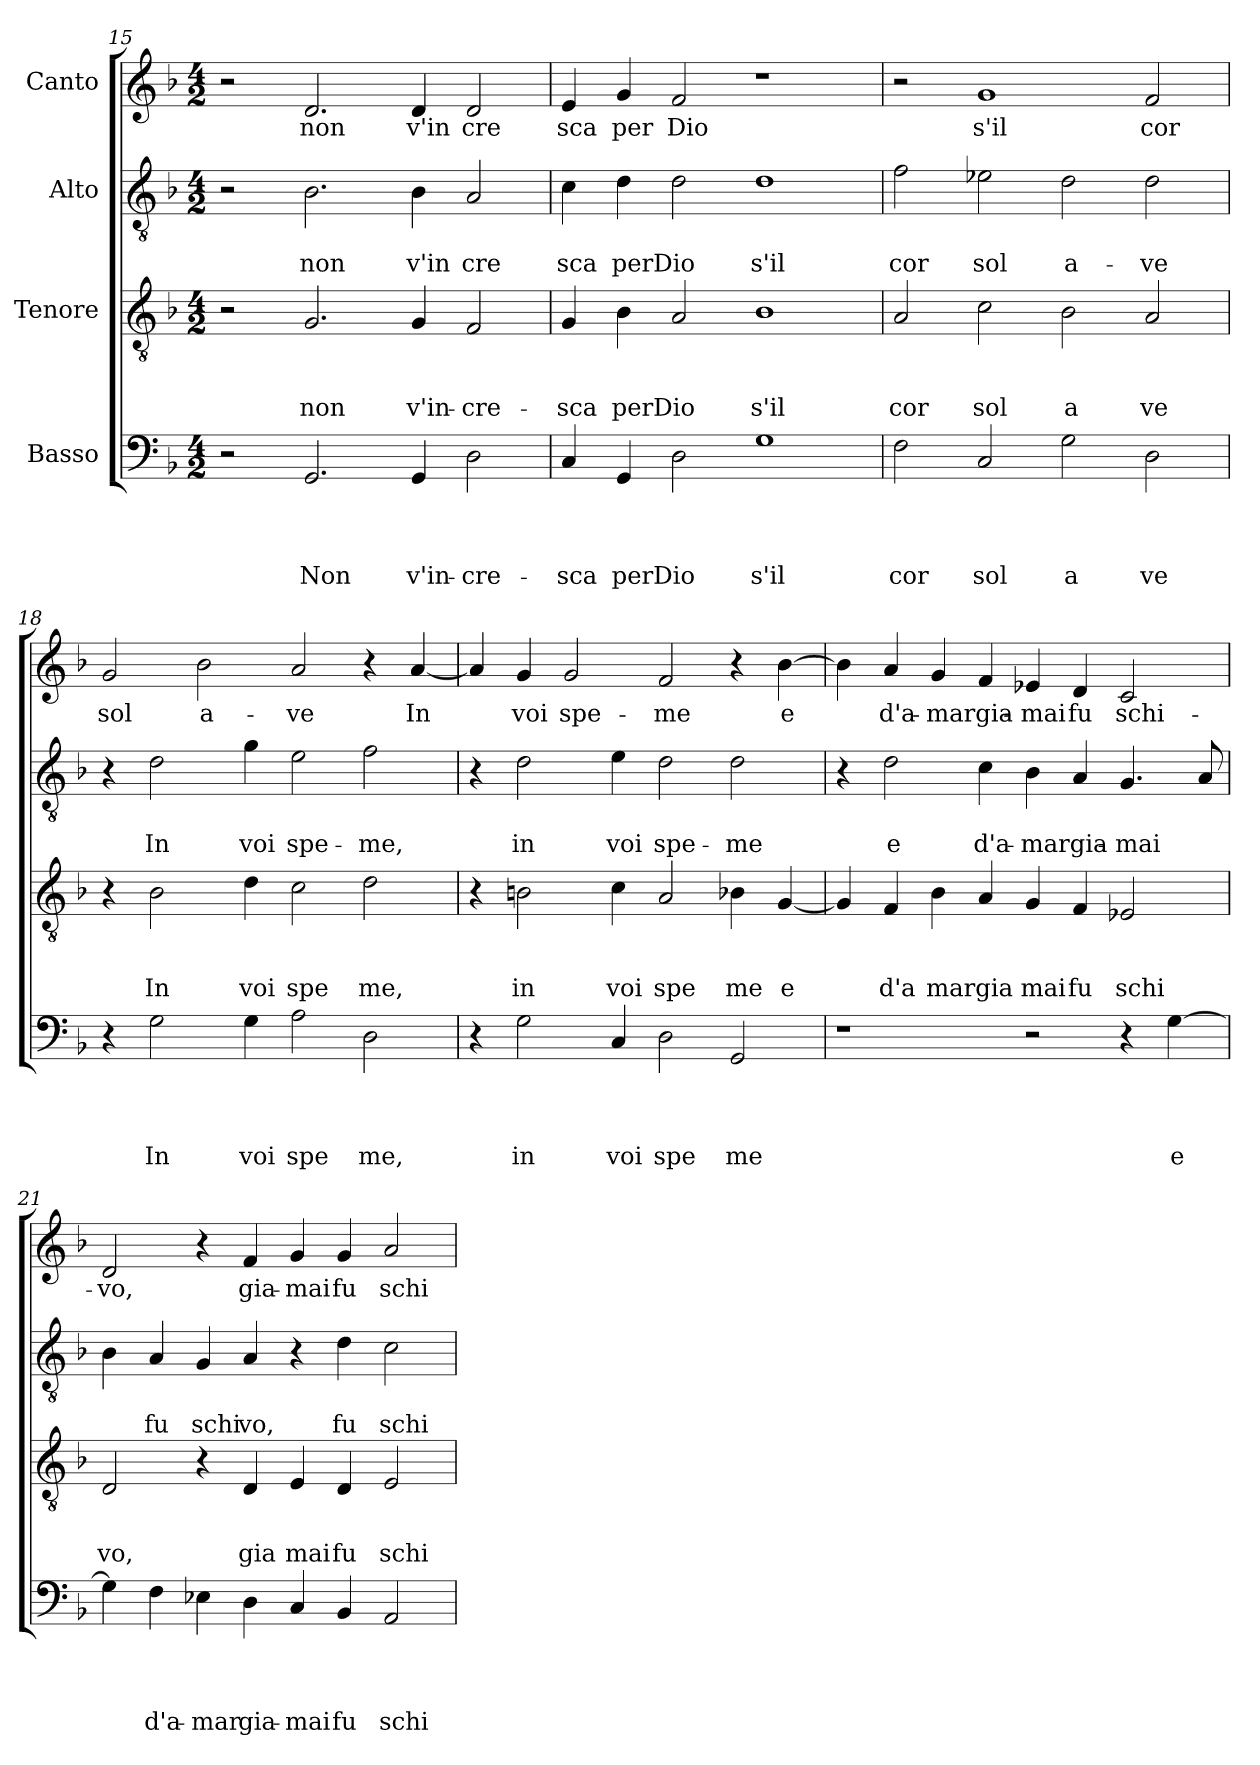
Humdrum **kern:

**kern	**text	**text	**text	**text	**kern	**text	**text	**text	**kern	**text	**text	**kern	**text
*part4	*part4	*part4	*part4	*part4	*part3	*part3	*part3	*part3	*part2	*part2	*part2	*part1	*part1
*staff4	*staff4	*staff4	*staff4	*staff4	*staff3	*staff3	*staff3	*staff3	*staff2	*staff2	*staff2	*staff1	*staff1
*I"Basso	*	*	*	*	*I"Tenore	*	*	*	*I"Alto	*	*	*I"Canto	*
*clefF4	*	*	*	*	*clefGv2	*	*	*	*clefGv2	*	*	*clefG2	*
*ITrd-3c-5	*	*	*	*	*	*	*	*	*ITrd-3c-5	*	*	*ITrd-3c-5	*
*k[b-e-]	*	*	*	*	*k[b-]	*	*	*	*k[b-e-]	*	*	*k[b-e-]	*
*B-:	*	*	*	*	*F:	*	*	*	*B-:	*	*	*B-:	*
*M4/2	*	*	*	*	*M4/2	*	*	*	*M4/2	*	*	*M4/2	*
=15	=15	=15	=15	=15	=15	=15	=15	=15	=15	=15	=15	=15	=15
2r	.	.	.	.	2r	.	.	.	2r	.	.	2r	.
!	!	!	!	!LO:LY:b	!	!	!	!LO:LY:b	!	!	!LO:LY:b	!	!LO:LY:b
2.C/	.	.	.	Non	2.G/	.	.	non	2.e-\	.	non	2.g/	non
!	!	!	!	!LO:LY:b	!	!	!	!LO:LY:b	!	!	!LO:LY:b	!	!LO:LY:b
4C/	.	.	.	v'in-	4G/	.	.	v'in-	4e-\	.	v'in	4g/	v'in
!	!	!	!	!LO:LY:b	!	!	!	!LO:LY:b	!	!	!LO:LY:b	!	!LO:LY:b
2G\	.	.	.	-cre-	2F/	.	.	-cre-	2d/	.	cre	2g/	cre
!!LO:LB:g=z
=16	=16	=16	=16	=16	=16	=16	=16	=16	=16	=16	=16	=16	=16
!	!	!	!	!LO:LY:b	!	!	!	!LO:LY:b	!	!	!LO:LY:b	!	!LO:LY:b
4F/	.	.	.	-sca	4G/	.	.	-sca	4f\	.	sca	4a/	sca
!	!	!	!	!LO:LY:b	!	!	!	!LO:LY:b	!	!	!LO:LY:b	!	!LO:LY:b
4C/	.	.	.	perDio	4B-\	.	.	perDio	4g\	.	perDio	4cc/	per
!	!	!	!	!	!	!	!	!	!	!	!	!	!LO:LY:b
2G\	.	.	.	.	2A/	.	.	.	2g\	.	.	2b-/	Dio
!	!	!	!	!LO:LY:b	!	!	!	!LO:LY:b	!	!	!LO:LY:b	!	!
1c	.	.	.	s'il	1B-	.	.	s'il	1g	.	s'il	1r	.
=17	=17	=17	=17	=17	=17	=17	=17	=17	=17	=17	=17	=17	=17
!	!	!	!	!LO:LY:b	!	!	!	!LO:LY:b	!	!	!LO:LY:b	!	!
2B-\	.	.	.	cor	2A/	.	.	cor	2b-\	.	cor	2r	.
!	!	!	!	!LO:LY:b	!	!	!	!LO:LY:b	!	!	!LO:LY:b	!	!LO:LY:b
2F/	.	.	.	sol	2c\	.	.	sol	2a-X\	.	sol	1cc	s'il
!	!	!	!	!LO:LY:b	!	!	!	!LO:LY:b	!	!	!LO:LY:b	!	!
2c\	.	.	.	a	2B-\	.	.	a	2g\	.	a-	.	.
!	!	!	!	!LO:LY:b	!	!	!	!LO:LY:b	!	!	!LO:LY:b	!	!LO:LY:b
2G\	.	.	.	ve	2A/	.	.	ve	2g\	.	-ve	2b-/	cor
=18	=18	=18	=18	=18	=18	=18	=18	=18	=18	=18	=18	=18	=18
!	!	!	!	!	!	!	!	!	!	!	!	!	!LO:LY:b
4r	.	.	.	.	4r	.	.	.	4r	.	.	2cc/	sol
!	!	!	!	!LO:LY:b	!	!	!	!LO:LY:b	!	!	!LO:LY:b	!	!
2c\	.	.	.	In	2B-\	.	.	In	2g\	.	In	.	.
!	!	!	!	!	!	!	!	!	!	!	!	!	!LO:LY:b
.	.	.	.	.	.	.	.	.	.	.	.	2ee-\	a-
!	!	!	!	!LO:LY:b	!	!	!	!LO:LY:b	!	!	!LO:LY:b	!	!
4c\	.	.	.	voi	4d\	.	.	voi	4cc\	.	voi	.	.
!	!	!	!	!LO:LY:b	!	!	!	!LO:LY:b	!	!	!LO:LY:b	!	!LO:LY:b
2d\	.	.	.	spe	2c\	.	.	spe	2a\	.	spe-	2dd/	-ve
!	!	!	!	!LO:LY:b	!	!	!	!LO:LY:b	!	!	!LO:LY:b	!	!
2G\	.	.	.	me,	2d\	.	.	me,	2b-\	.	-me,	4r	.
!	!	!	!	!	!	!	!	!	!	!	!	!	!LO:LY:b
.	.	.	.	.	.	.	.	.	.	.	.	[<4dd/	In
=19	=19	=19	=19	=19	=19	=19	=19	=19	=19	=19	=19	=19	=19
4r	.	.	.	.	4r	.	.	.	4r	.	.	4dd/]	.
!	!	!	!	!LO:LY:b	!	!	!	!LO:LY:b	!	!	!LO:LY:b	!	!LO:LY:b
2c\	.	.	.	in	2Bn\	.	.	in	2g\	.	in	4cc/	voi
!	!	!	!	!	!	!	!	!	!	!	!	!	!LO:LY:b
.	.	.	.	.	.	.	.	.	.	.	.	2cc/	spe-
!	!	!	!	!LO:LY:b	!	!	!	!LO:LY:b	!	!	!LO:LY:b	!	!
4F/	.	.	.	voi	4c\	.	.	voi	4a\	.	voi	.	.
!	!	!	!	!LO:LY:b	!	!	!	!LO:LY:b	!	!	!LO:LY:b	!	!LO:LY:b
2G\	.	.	.	spe	2A/	.	.	spe	2g\	.	spe-	2b-/	-me
!	!	!	!	!LO:LY:b	!	!	!	!LO:LY:b	!	!	!LO:LY:b	!	!
2C/	.	.	.	me	4B-X\	.	.	me	2g\	.	-me	4r	.
!	!	!	!	!	!	!	!	!LO:LY:b	!	!	!	!	!LO:LY:b
.	.	.	.	.	[<4G/	.	.	e	.	.	.	[>4ee-\	e
=20	=20	=20	=20	=20	=20	=20	=20	=20	=20	=20	=20	=20	=20
1r	.	.	.	.	4G/]	.	.	.	4r	.	.	4ee-\]	.
!	!	!	!	!	!	!	!	!LO:LY:b	!	!	!LO:LY:b	!	!LO:LY:b
.	.	.	.	.	4F/	.	.	d'a	2g\	.	e	4dd/	d'a-
!	!	!	!	!	!	!	!	!LO:LY:b	!	!	!	!	!LO:LY:b
.	.	.	.	.	4B-\	.	.	margia	.	.	.	4cc/	-margia-
!	!	!	!	!	!	!	!	!	!	!	!LO:LY:b	!	!
.	.	.	.	.	4A/	.	.	.	4f\	.	d'a-	4b-/	.
!	!	!	!	!	!	!	!	!LO:LY:b	!	!	!LO:LY:b	!	!LO:LY:b
2r	.	.	.	.	4G/	.	.	mai	4e-\	.	-margia-	4a-X/	-mai
!	!	!	!	!	!	!	!	!LO:LY:b	!	!	!	!	!LO:LY:b
.	.	.	.	.	4F/	.	.	fu	4d/	.	.	4g/	fu
!	!	!	!	!	!	!	!	!LO:LY:b	!	!	!LO:LY:b	!	!LO:LY:b
4r	.	.	.	.	2E-X/	.	.	schi	4.c/	.	-mai	2f/	schi-
!	!	!	!	!LO:LY:b	!	!	!	!	!	!	!	!	!
[<4c\	.	.	.	e	.	.	.	.	.	.	.	.	.
.	.	.	.	.	.	.	.	.	8d/	.	.	.	.
!!LO:LB:g=z
=21	=21	=21	=21	=21	=21	=21	=21	=21	=21	=21	=21	=21	=21
!	!	!	!	!	!	!	!	!LO:LY:b	!	!	!	!	!LO:LY:b
4c\]	.	.	.	.	2D/	.	.	vo,	4e-\	.	.	2g/	-vo,
!	!	!	!	!LO:LY:b	!	!	!	!	!	!	!LO:LY:b	!	!
4B-\	.	.	.	d'a-	.	.	.	.	4d/	.	fu	.	.
!	!	!	!	!LO:LY:b	!	!	!	!	!	!	!LO:LY:b	!	!
4A-X\	.	.	.	-mar	4r	.	.	.	4c/	.	schi	4r	.
!	!	!	!	!LO:LY:b	!	!	!	!LO:LY:b	!	!	!LO:LY:b	!	!LO:LY:b
4G\	.	.	.	gia-	4D/	.	.	gia	4d/	.	vo,	4b-/	gia-
!	!	!	!	!LO:LY:b	!	!	!	!LO:LY:b	!	!	!	!	!LO:LY:b
4F/	.	.	.	-mai	4E/	.	.	mai	4r	.	.	4cc/	-mai
!	!	!	!	!LO:LY:b	!	!	!	!LO:LY:b	!	!	!LO:LY:b	!	!LO:LY:b
4E-/	.	.	.	fu	4D/	.	.	fu	4g\	.	fu	4cc/	fu
!	!	!	!	!LO:LY:b	!	!	!	!LO:LY:b	!	!	!LO:LY:b	!	!LO:LY:b
2D/	.	.	.	schi-	2E/	.	.	schi	2f\	.	schi	2dd/	schi-
=	=	=	=	=	=	=	=	=	=	=	=	=	=
*-	*-	*-	*-	*-	*-	*-	*-	*-	*-	*-	*-	*-	*-
